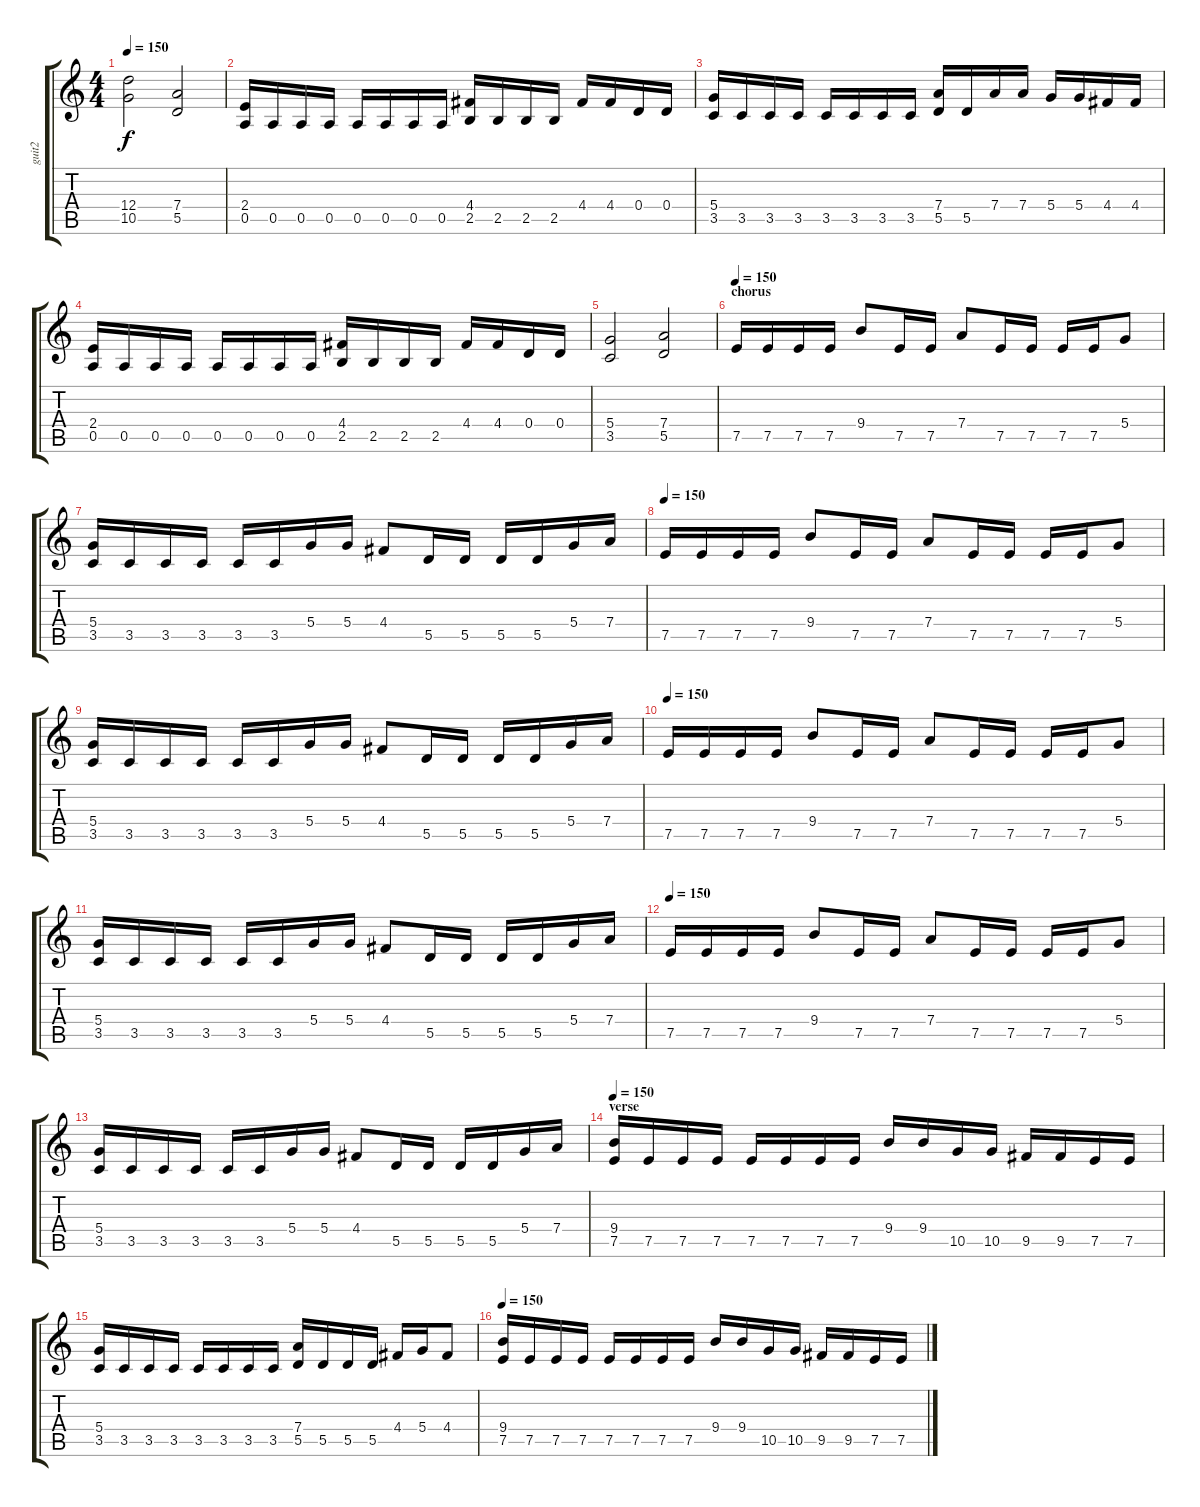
\track ("guit2" "guit2") {instrument distortionguitar}
\staff {score tabs}
\tuning (E4 B3 G3 D3 A2 E2) {hide}
\ts (4 4)
\tempo 150
\clef g2
\ks c
(12.4 10.5).2{dy f} (7.4 5.5).2 |
(2.4 0.5).16 0.5.16 0.5.16 0.5.16 0.5.16 0.5.16 0.5.16 0.5.16 (4.4 2.5).16 2.5.16 2.5.16 2.5.16 4.4.16 4.4.16 0.4.16 0.4.16 |
(5.4 3.5).16 3.5.16 3.5.16 3.5.16 3.5.16 3.5.16 3.5.16 3.5.16 (7.4 5.5).16 5.5.16 7.4.16 7.4.16 5.4.16 5.4.16 4.4.16 4.4.16 |
(2.4 0.5).16 0.5.16 0.5.16 0.5.16 0.5.16 0.5.16 0.5.16 0.5.16 (4.4 2.5).16 2.5.16 2.5.16 2.5.16 4.4.16 4.4.16 0.4.16 0.4.16 |
(5.4 3.5).2 (7.4 5.5).2 |
\section ("" "chorus")
\tempo 150
7.5.16{instrument distortionguitar} 7.5.16 7.5.16 7.5.16 9.4.8 7.5.16 7.5.16 7.4.8 7.5.16 7.5.16 7.5.16 7.5.16 5.4.8 |
(5.4 3.5).16 3.5.16 3.5.16 3.5.16 3.5.16 3.5.16 5.4.16 5.4.16 4.4.8 5.5.16 5.5.16 5.5.16 5.5.16 5.4.16 7.4.16 |
\tempo 150
7.5.16{instrument distortionguitar} 7.5.16 7.5.16 7.5.16 9.4.8 7.5.16 7.5.16 7.4.8 7.5.16 7.5.16 7.5.16 7.5.16 5.4.8 |
(5.4 3.5).16 3.5.16 3.5.16 3.5.16 3.5.16 3.5.16 5.4.16 5.4.16 4.4.8 5.5.16 5.5.16 5.5.16 5.5.16 5.4.16 7.4.16 |
\tempo 150
7.5.16{instrument distortionguitar} 7.5.16 7.5.16 7.5.16 9.4.8 7.5.16 7.5.16 7.4.8 7.5.16 7.5.16 7.5.16 7.5.16 5.4.8 |
(5.4 3.5).16 3.5.16 3.5.16 3.5.16 3.5.16 3.5.16 5.4.16 5.4.16 4.4.8 5.5.16 5.5.16 5.5.16 5.5.16 5.4.16 7.4.16 |
\tempo 150
7.5.16{instrument distortionguitar} 7.5.16 7.5.16 7.5.16 9.4.8 7.5.16 7.5.16 7.4.8 7.5.16 7.5.16 7.5.16 7.5.16 5.4.8 |
(5.4 3.5).16 3.5.16 3.5.16 3.5.16 3.5.16 3.5.16 5.4.16 5.4.16 4.4.8 5.5.16 5.5.16 5.5.16 5.5.16 5.4.16 7.4.16 |
\section ("" "verse")
\tempo 150
(9.4 7.5).16{instrument distortionguitar} 7.5.16 7.5.16 7.5.16 7.5.16 7.5.16 7.5.16 7.5.16 9.4.16 9.4.16 10.5.16 10.5.16 9.5.16 9.5.16 7.5.16 7.5.16 |
(5.4 3.5).16 3.5.16 3.5.16 3.5.16 3.5.16 3.5.16 3.5.16 3.5.16 (7.4 5.5).16 5.5.16 5.5.16 5.5.16 4.4.16 5.4.16 4.4.8 |
\tempo 150
(9.4 7.5).16{instrument distortionguitar} 7.5.16 7.5.16 7.5.16 7.5.16 7.5.16 7.5.16 7.5.16 9.4.16 9.4.16 10.5.16 10.5.16 9.5.16 9.5.16 7.5.16 7.5.16
